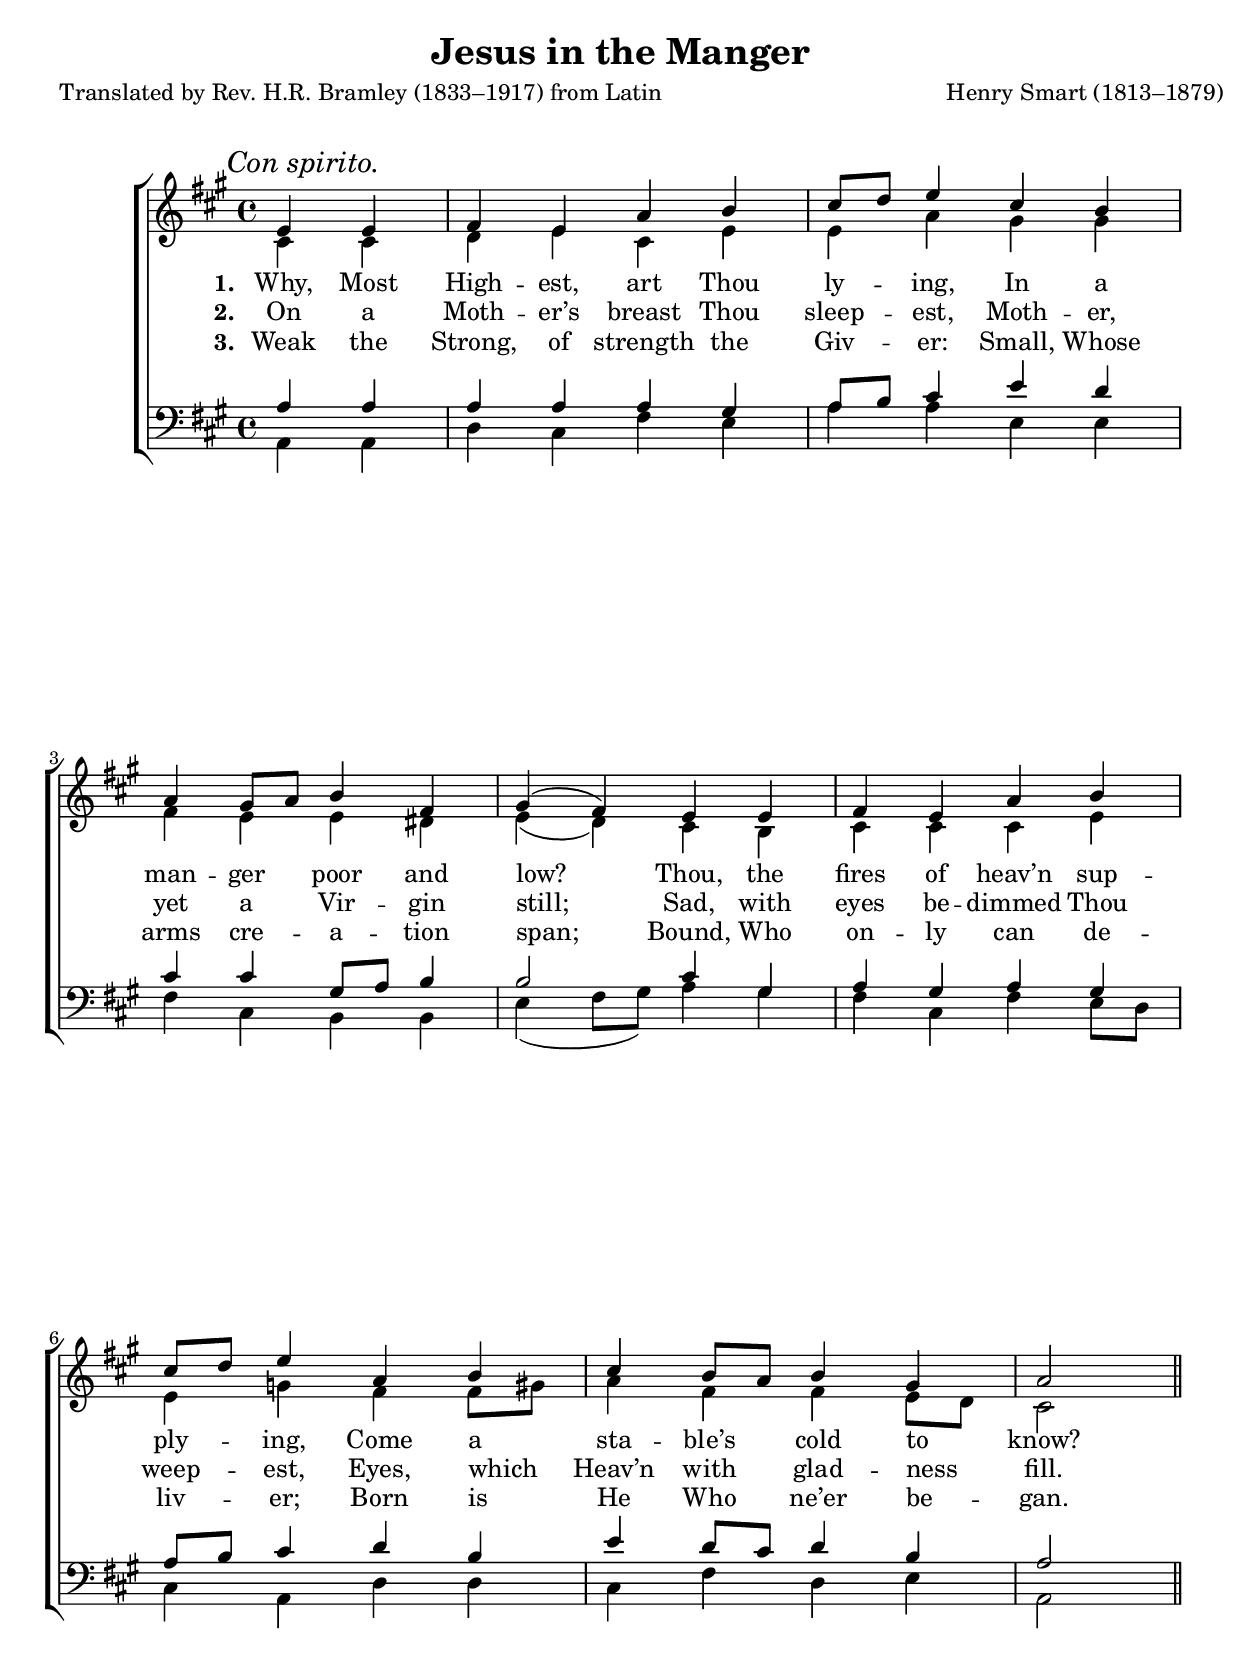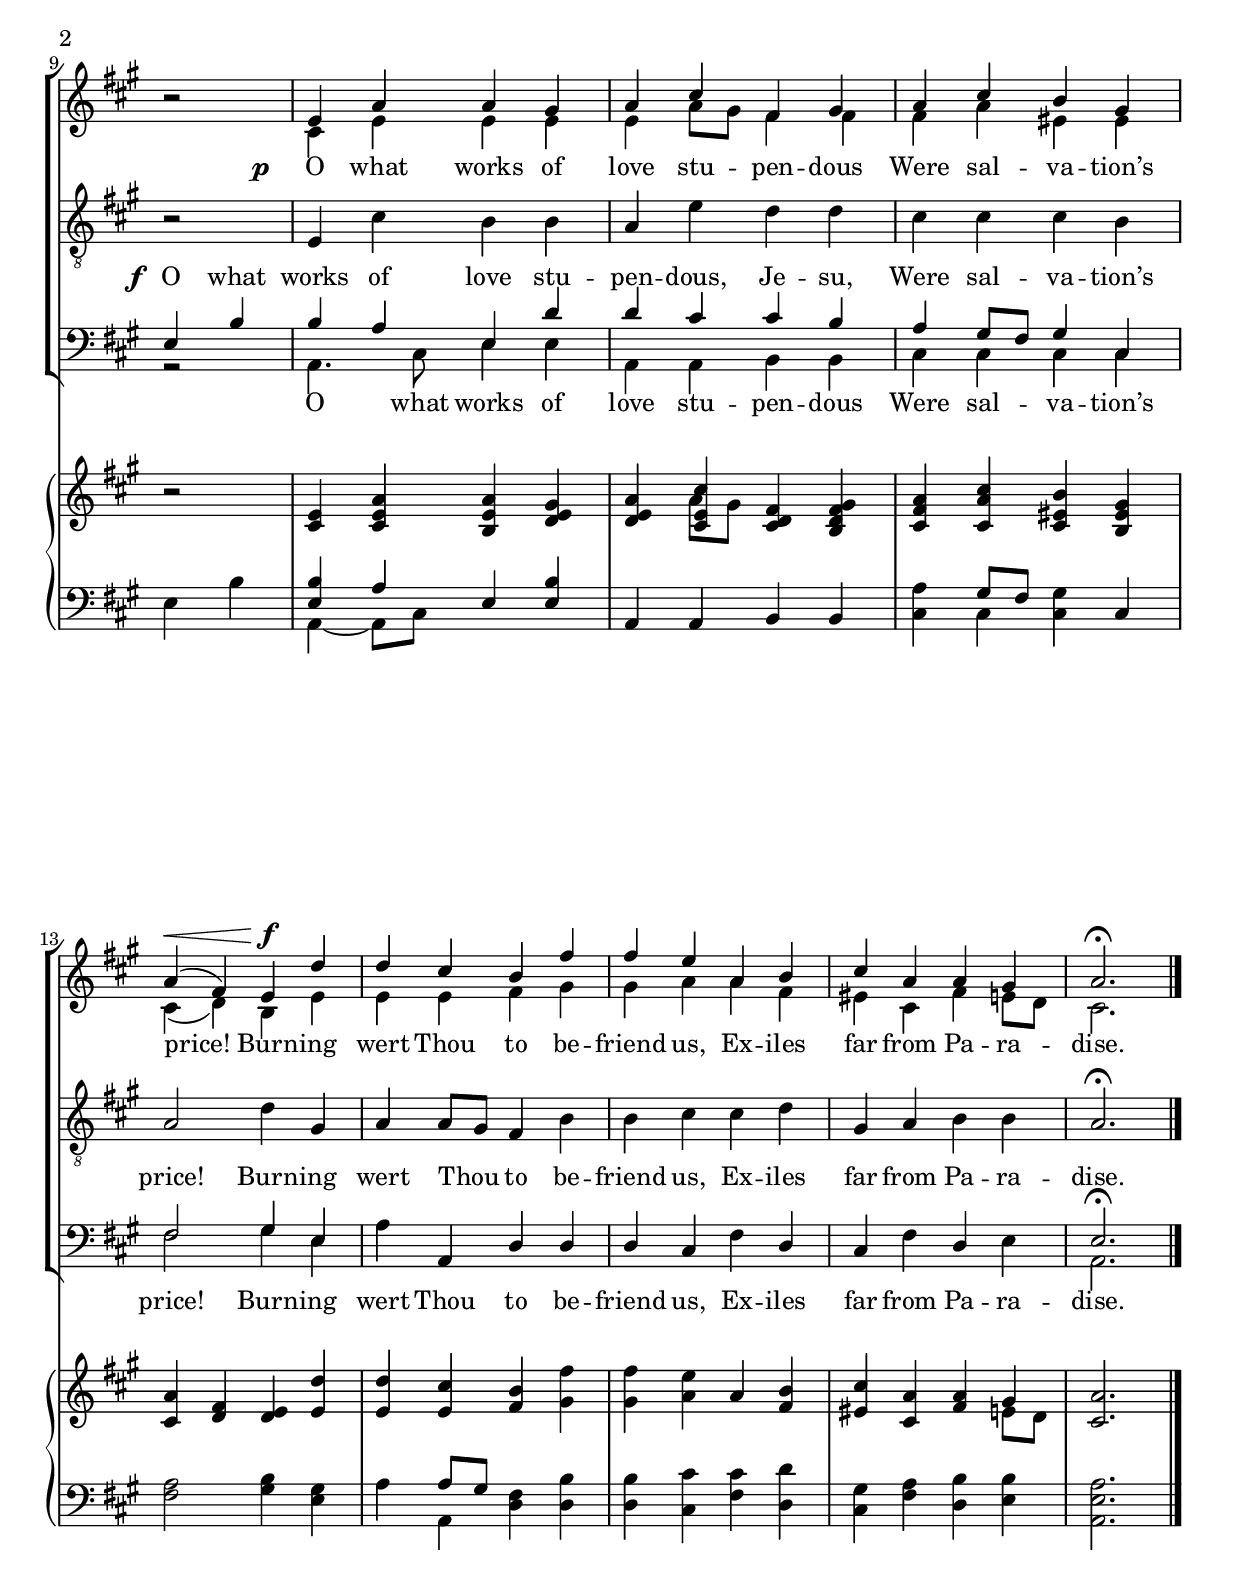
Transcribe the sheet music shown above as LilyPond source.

\version "2.14.2"
\include "util.ly"
\header {
    title = "Jesus in the Manger"
    poet = "Translated by Rev. H.R. Bramley (1833–1917) from Latin"
    composer = "Henry Smart (1813–1879)"
    %tagline = \markup { "from" \italic {Christmas Carols, New and Old}}
    %\markup\fill-line{\concat{"from " \italic "CyberHymnal.org"}}
  }

global = {
  \key a \major
  \time 4/4
  \autoBeamOff
}
globalNoTime = {
  \key a \major
  \autoBeamOff
}
sopMusic = \relative c' {
  \once \override Score.RehearsalMark #'self-alignment-X = #LEFT
  \mark \markup\italic "Con spirito."
  \partial 2 e4 e |
  fis e a b |
  cis8[ d] e4 cis b |
  a gis8[ a] b4 fis |
  
  gis4( fis) e e |
  fis e a b |
  cis8[ d] e4 a, b |
  cis b8[ a] b4 gis |
  \partial 2 a2 \bar "||" \break
}
sopMusicII = \relative c' {
  \partial 2 b'2\rest |
  e,4 a a gis |
  a cis fis, gis |
  a cis b gis |
  
  a(^\< fis) e^\f d' |
  d cis b fis' |
  fis e a, b |
  cis a a gis |
  \partial 2. a2.\fermata \bar "|."
}
sopWords = \lyricmode {
  
}

altoMusic = \relative c' {
  cis4 cis |
  d e cis e |
  e a gis gis |
  fis e e dis |
  
  e( d) cis b |
  cis cis cis e |
  e g fis fis8[ gis] |
  a4 fis fis e8[ d] |
  cis2 \bar "||"
}
altoMusicII = \relative c' {
  s2 |
  cis4 e e e |
  e a8[ gis] fis4 fis |
  fis a eis eis |
  
  cis( d) b e |
  e e fis gis |
  gis a a fis |
  eis cis fis e8[ d] |
  cis2. \bar "|."
}
altoWords = \lyricmode {
  \dropLyricsV
  \set stanza = #"1. "
  Why, Most High -- est, art Thou ly -- ing, In a man -- ger poor and low?
  Thou, the fires of heav’n sup -- ply -- ing, Come a sta -- ble’s cold to know?
}
altoWordsII = \lyricmode {
  \dropLyricsV
%\markup\italic
  \set stanza = #"2. "
  On a Moth -- er’s breast Thou sleep -- est,
  Moth -- er, yet a Vir -- gin still;
  Sad, with eyes be -- dimmed Thou weep -- est,
  Eyes, which Heav’n with glad -- ness fill.
}
altoWordsIII = \lyricmode {
  \dropLyricsV
  \set stanza = #"3. "
  Weak the Strong, of strength the Giv -- er:
  Small, Whose arms cre -- a -- tion span;
  Bound, Who on -- ly can de -- liv -- er;
  Born is He Who ne’er be -- gan.
}
altoWordsIV = \lyricmode {
  \set stanza = #"4. "
  \set ignoreMelismata = ##t
}
altoWordsV = \lyricmode {
  \set stanza = #"5. "
  \set ignoreMelismata = ##t
}
altoWordsVI = \lyricmode {
  \set stanza = #"6. "
  \set ignoreMelismata = ##t
}
tenorMusic = \relative c' {
  a4 a |
  a a a gis |
  a8[ b] cis4 e d |
  cis cis gis8[ a] b4 |
  
  b2 cis4 gis |
  a gis a gis |
  a8[ b] cis4 d b |
  e d8[ cis] d4 b |
  a2 \bar "||"
}
tenorMusicII = \relative c {
  r2 |
  e4 cis' b b |
  a e' d d |
  cis cis cis b |
  
  a2 d4 gis, |
  a a8[ gis] fis4 b |
  b cis cis d |
  gis, a b b |
  a2.\fermata \bar "|."
}
tenorWords = \lyricmode {

}

bassMusic = \relative c {
  a4 a |
  d cis fis e |
  a a e e |
  fis cis b b |
  
  e( fis8[ gis]) a4 gis |
  fis cis fis e8[ d] |
  cis4 a d d |
  cis fis d e |
  a,2 \bar "||"
}
bassMusicII = \relative c {
  e4 b' |
  b a e d' |
  d cis cis b |
  a gis8[ fis] gis4 cis, |
  
  fis2 gis4 e |
  s a, d d |
  d cis s d |
  cis s d s |
  e2.\fermata \bar "|."
}
bassIIMusic = \relative c {
  g2\rest |
  a4. cis8 e4 e |
  a, a b b |
  cis cis cis cis |
  
  fis2 gis4 e |
  a s s s |
  s s fis s |
  s fis s e |
  a,2. \bar "|."
}
bassWords = \lyricmode {}
dropLyrics = {
  \override LyricText #'extra-offset = #'(0 . -1.3)
  \override LyricHyphen #'extra-offset = #'(0 . -1.3)
  \override LyricExtender #'extra-offset = #'(0 . -1.3)
  \override StanzaNumber #'extra-offset = #'(0 . -1.3)
}
bassWordsChorus = {
  \dropLyrics
  \set stanza = \markup\dynamic"f "
  \lyricmode {
    O what works of love stu -- pen -- dous,
    Je -- su,
    \set associatedVoice = "tenorsII"
    Were sal -- va -- tion’s price!
    Burn -- ing wert Thou to be -- friend us,
    Ex -- iles far from Pa -- ra -- dise.
  }
}
chorusWordsBass = {
  \lyricmode {
    O what works of love stu -- pen -- dous
    Were sal -- va -- tion’s price!
    Burn -- ing \set associatedVoice = "bassI" wert Thou to be -- friend \unset associatedVoice us,
    \set associatedVoice = "bassI" 
    Ex -- iles \unset associatedVoice far \set associatedVoice = "bassI" from \unset associatedVoice Pa -- ra -- dise.
  }
}
chorusWords = {
  \set stanza = \markup\dynamic"p"
  \lyricmode {
    O what works of love stu -- pen -- dous
    Were sal -- va -- tion’s price!
    Burn -- ing wert Thou to be -- friend us,
    Ex -- iles far from Pa -- ra -- dise.
  }
}
pianoRH = \relative c' {
  s1*8 |
  r2 |
  <cis e>4 <cis e a> <b e a> <d e gis> |
  << \new Voice { \voiceOne <d e a> <cis e cis'> <cis d fis> <b d fis gis> }
     \new Voice { \voiceTwo s4 a'8[ gis] s2 }
  >>
  <a fis cis>4 <cis a cis,> <b eis, cis> <gis eis b> |
  
  <a cis,> <fis d> <e d> <e d'> |
  <e d'> <e cis'> <fis b> <gis fis'> |
  <gis fis'> <a e'> a <fis b> |
  <eis cis'> <cis a'> <fis a> << \new Voice {\voiceOne gis} \new Voice {\voiceTwo e8[ d] } >> |
  <cis a'>2. \bar "|."
}
pianoLH = \relative c' {
  s1*8 |
  \partial 2 e,4 b' |
  << \new Voice { \voiceOne <b e,>4 a e <e b'> }
     \new Voice { \voiceTwo a,4~ a8[ cis] } >> |
  a4 a b b |
  <cis a'> << \new Voice {\voiceTwo cis} \new Voice {\voiceOne gis'8[ fis]}>> <gis cis,>4 cis, |
  
  <fis a>2 <gis b>4 <gis e> |
  a << \new Voice { \voiceOne a8[ gis] } \new Voice {\voiceTwo a,4} >> <d fis>4 <d b'> |
  <d b'> <cis cis'> <fis cis'> <d d'> |
  <cis gis'> <fis a> <d b'> <e b'> |
  <a e a,>2. \bar "|."
}

\score {
  <<
   \new ChoirStaff <<
    \new Lyrics = sopranos \with { \override VerticalAxisGroup #'nonstaff-relatedstaff-spacing = #'((basic-distance . 1)) }
    \new Staff = women <<
      \set Staff.explicitKeySignatureVisibility = #end-of-line-invisible
      \new Voice = "sopranos" { \voiceOne << \global \sopMusic >> }
      \new Voice = "altos" { \voiceTwo << \global \altoMusic >> }
    >>
    \new Lyrics \with { alignAboveContext = #"women" \override VerticalAxisGroup #'nonstaff-relatedstaff-spacing = #'((basic-distance . 1))} \lyricsto "sopranos" \sopWords
    \new Lyrics = "altosVI"  \with { alignBelowContext = #"women" \override VerticalAxisGroup #'nonstaff-relatedstaff-spacing = #'((basic-distance . 1))} \lyricsto "altos" \altoWordsVI
    \new Lyrics = "altosV"  \with { alignBelowContext = #"women" \override VerticalAxisGroup #'nonstaff-relatedstaff-spacing = #'((basic-distance . 1))} \lyricsto "altos" \altoWordsV
    \new Lyrics = "altosIV"  \with { alignBelowContext = #"women" \override VerticalAxisGroup #'nonstaff-relatedstaff-spacing = #'((basic-distance . 1))} \lyricsto "altos" \altoWordsIV
    \new Lyrics = "altosIII"  \with { alignBelowContext = #"women" \override VerticalAxisGroup #'nonstaff-relatedstaff-spacing = #'((basic-distance . 1))} \lyricsto "altos" \altoWordsIII
    \new Lyrics = "altosII"  \with { alignBelowContext = #"women" \override VerticalAxisGroup #'nonstaff-relatedstaff-spacing = #'((basic-distance . 1))} \lyricsto "altos" \altoWordsII
    \new Lyrics = "altos"  \with { alignBelowContext = #"women" \override VerticalAxisGroup #'nonstaff-relatedstaff-spacing = #'((basic-distance . 1))} \lyricsto "altos" \altoWords
   \new Staff = men <<
      \set Staff.explicitKeySignatureVisibility = #end-of-line-invisible
      \clef bass
      \new Voice = "tenors" { \voiceOne << \global \tenorMusic >> }
      \new Voice = "basses" { \voiceTwo << \global \bassMusic >> }
    >>
    \new Lyrics \with { alignAboveContext = #"men" \override VerticalAxisGroup #'nonstaff-relatedstaff-spacing = #'((basic-distance . 1)) } \lyricsto "tenors" \tenorWords
    \new Lyrics \with { alignBelowContext = #"men" } \lyricsto "basses" \bassWords
  >>
   \new ChoirStaff <<
    \new Staff = womenII <<
      \set Staff.explicitKeySignatureVisibility = #end-of-line-invisible
      \new Voice = "sopranosII" { \globalNoTime s1*8 \voiceOne \sopMusicII }
      \new Voice = "altosII" { \globalNoTime s1*8 \voiceTwo \altoMusicII }
    >>
    \new Lyrics \with { alignBelowContext = #"womenII" \override VerticalAxisGroup #'nonstaff-relatedstaff-spacing = #'((basic-distance . 1))} \lyricsto "sopranosII" \chorusWords
%    \new Staff = altosII <<
%      \new Voice = "altosII" { \globalNoTime s1*8 \altoMusicII }
%    >>
%    \new Lyrics \with { alignBelowContext = #"altosII" \override VerticalAxisGroup #'nonstaff-relatedstaff-spacing = #'((basic-distance . 1))} \lyricsto "altosII" \chorusWords
    \new Staff = tenorsII <<
      \set Staff.explicitKeySignatureVisibility = #end-of-line-invisible
      \clef "G_8"
      \new Voice = "tenorsII" { \globalNoTime s1*8 \tenorMusicII }
    >>
%    \new Lyrics \with { alignBelowContext = #"tenorsII" \override VerticalAxisGroup #'nonstaff-relatedstaff-spacing = #'((basic-distance . 1))} \lyricsto "tenorsII" \chorusWords
    \new Staff = bassesII <<
      \set Staff.explicitKeySignatureVisibility = #end-of-line-invisible
      \clef bass
      \new Voice = "bassI" { \globalNoTime \voiceOne s1*8 << \bassMusicII >> }
      \new Voice = "bassII" { \globalNoTime \voiceTwo s1*8 << \bassIIMusic >> }
    >>
    \new Lyrics \with { alignBelowContext = #"tenorsII" \override VerticalAxisGroup #'nonstaff-relatedstaff-spacing = #'((basic-distance . 1))} \lyricsto "bassI" \bassWordsChorus
    \new Lyrics \with { alignBelowContext = #"bassesII" \override VerticalAxisGroup #'nonstaff-relatedstaff-spacing = #'((basic-distance . 1))} \lyricsto "bassII" \chorusWordsBass
    
   >>
   \new PianoStaff <<
      \new Staff {
        \new Voice { \global \pianoRH }
      }
      \new Staff {
        \clef "bass" \global \pianoLH
      }
   >>
  >>
  \layout {

    \context {
      % Remove all empty staves
      \Staff \RemoveEmptyStaves
      \override VerticalAxisGroup #'remove-first = ##t
    }
  }
  
  \midi {
    \tempo 4 = 90
    \set Staff.midiInstrument = "flute"
  
    \context {
      \Voice
      \remove "Dynamic_performer"
    }
  }
}
